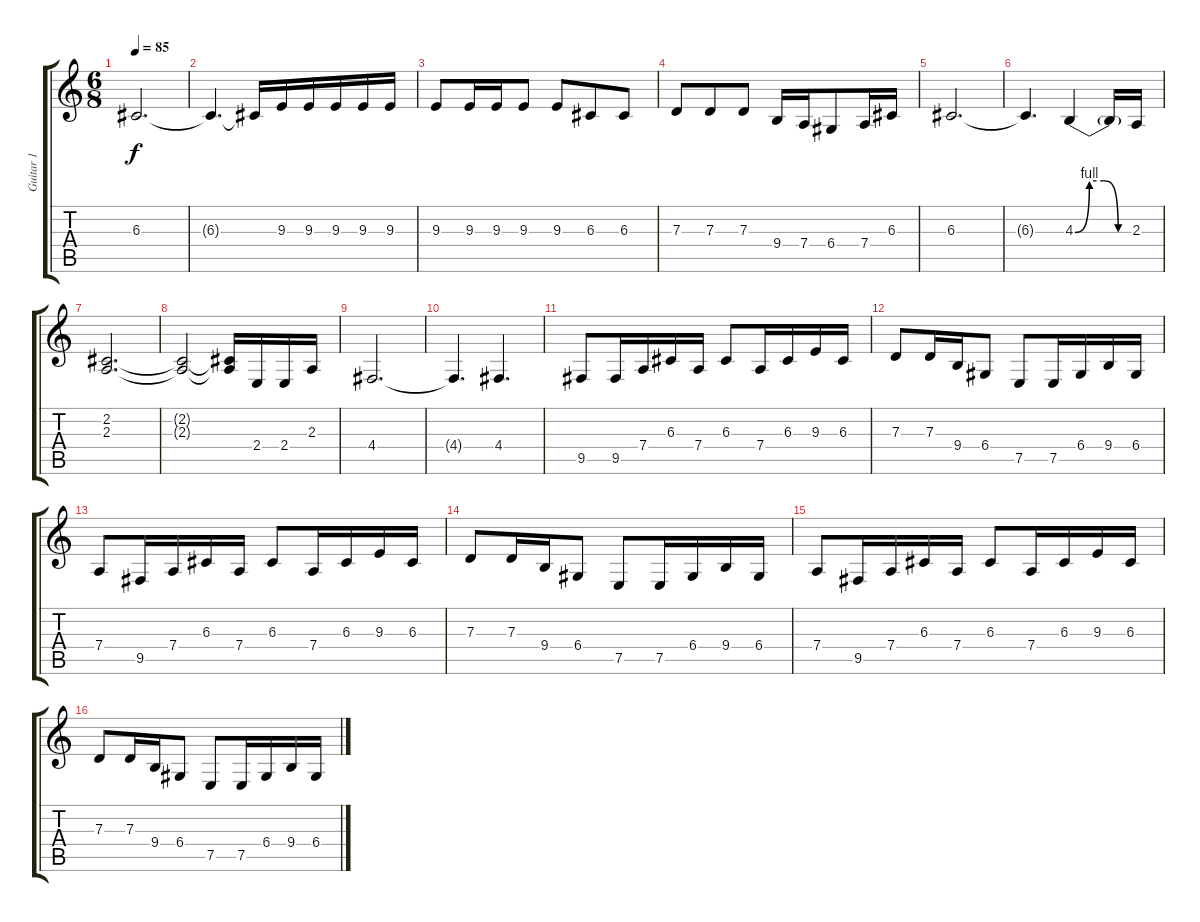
\track ("Guitar 1" "Guitar 1") {instrument pad3polysynth}
\staff {score tabs}
\tuning (E4 B3 G3 D3 A2 E2) {hide}
\ts (6 8)
\tempo 85
\clef g2
\ks c
6.3.2{d dy f} |
6.3{t}.4{d} 6.3{t}.16 9.3.16 9.3.16 9.3.16 9.3.16 9.3.16 |
9.3.8 9.3.16 9.3.16 9.3.8 9.3.8 6.3.8 6.3.8 |
7.3.8 7.3.8 7.3.8 9.4.16 7.4.16 6.4.8 7.4.16 6.3.16 |
6.3.2{d} |
6.3{t}.4{d} 4.3{be (custom 0 0 15 4 30 4 45 0 60 0)}.4 4.3{t}.16 2.3.16 |
(2.2 2.3).2{d} |
(2.2{t} 2.3{t}).2 (2.2{t} 2.3{t}).16 2.4.16 2.4.16 2.3.16 |
4.4.2{d} |
4.4{t}.4{d} 4.4.4{d} |
9.5.8 9.5.16 7.4.16 6.3.16 7.4.16 6.3.8 7.4.16 6.3.16 9.3.16 6.3.16 |
7.3.8 7.3.16 9.4.16 6.4.8 7.5.8 7.5.16 6.4.16 9.4.16 6.4.16 |
7.4.8 9.5.16 7.4.16 6.3.16 7.4.16 6.3.8 7.4.16 6.3.16 9.3.16 6.3.16 |
7.3.8 7.3.16 9.4.16 6.4.8 7.5.8 7.5.16 6.4.16 9.4.16 6.4.16 |
7.4.8 9.5.16 7.4.16 6.3.16 7.4.16 6.3.8 7.4.16 6.3.16 9.3.16 6.3.16 |
7.3.8 7.3.16 9.4.16 6.4.8 7.5.8 7.5.16 6.4.16 9.4.16 6.4.16
